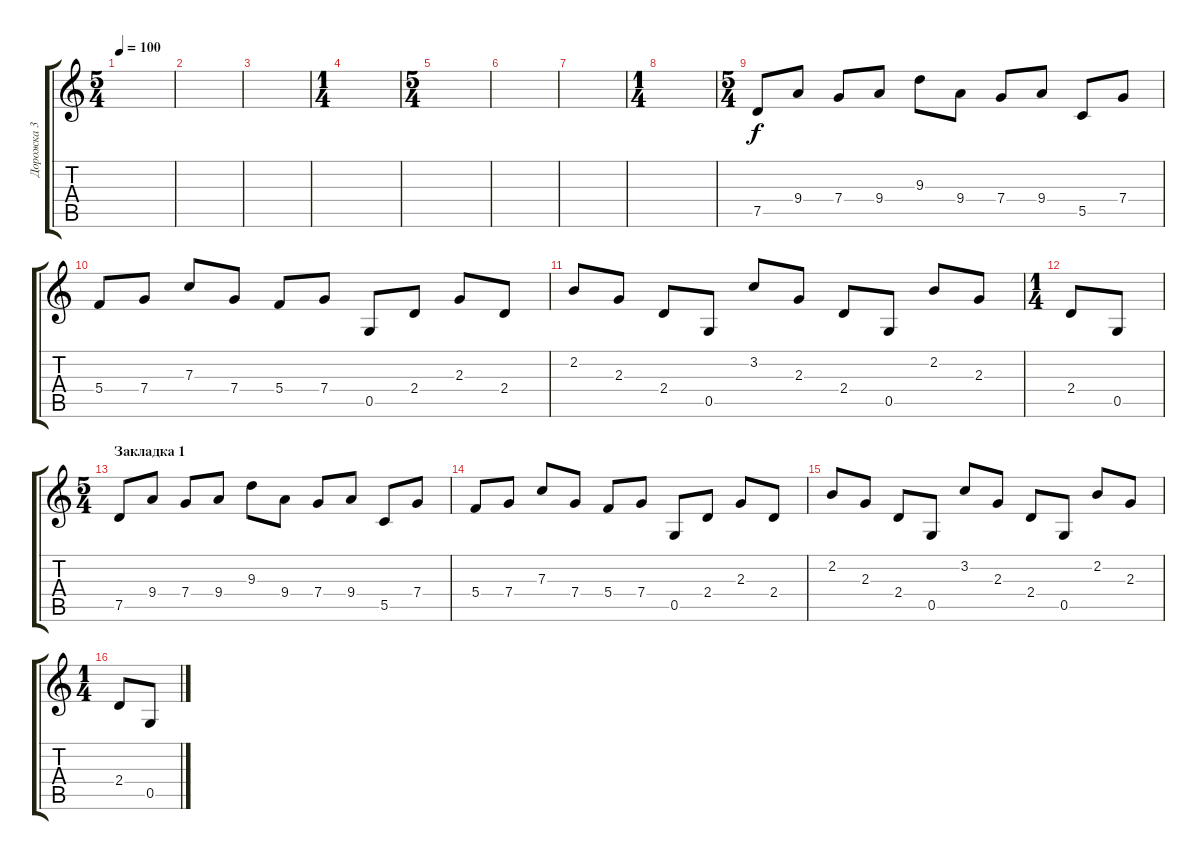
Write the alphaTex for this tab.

\track ("Дорожка 3" "Дорожка 3") {instrument electricguitarjazz}
\staff {score tabs}
\tuning (D4 A3 F3 C3 G2 D2) {hide}
\ts (5 4)
\tempo 100
\clef g2
\ks c
|
|
|
\ts (1 4)
|
\ts (5 4)
|
|
|
\ts (1 4)
|
\ts (5 4)
7.5.8 9.4.8 7.4.8 9.4.8 9.3.8 9.4.8 7.4.8 9.4.8 5.5.8 7.4.8 |
5.4.8 7.4.8 7.3.8 7.4.8 5.4.8 7.4.8 0.5.8 2.4.8 2.3.8 2.4.8 |
2.2.8 2.3.8 2.4.8 0.5.8 3.2.8 2.3.8 2.4.8 0.5.8 2.2.8 2.3.8 |
\ts (1 4)
2.4.8 0.5.8 |
\ts (5 4)
\section ("" "Закладка 1")
7.5.8 9.4.8 7.4.8 9.4.8 9.3.8 9.4.8 7.4.8 9.4.8 5.5.8 7.4.8 |
5.4.8 7.4.8 7.3.8 7.4.8 5.4.8 7.4.8 0.5.8 2.4.8 2.3.8 2.4.8 |
2.2.8 2.3.8 2.4.8 0.5.8 3.2.8 2.3.8 2.4.8 0.5.8 2.2.8 2.3.8 |
\ts (1 4)
2.4.8 0.5.8
